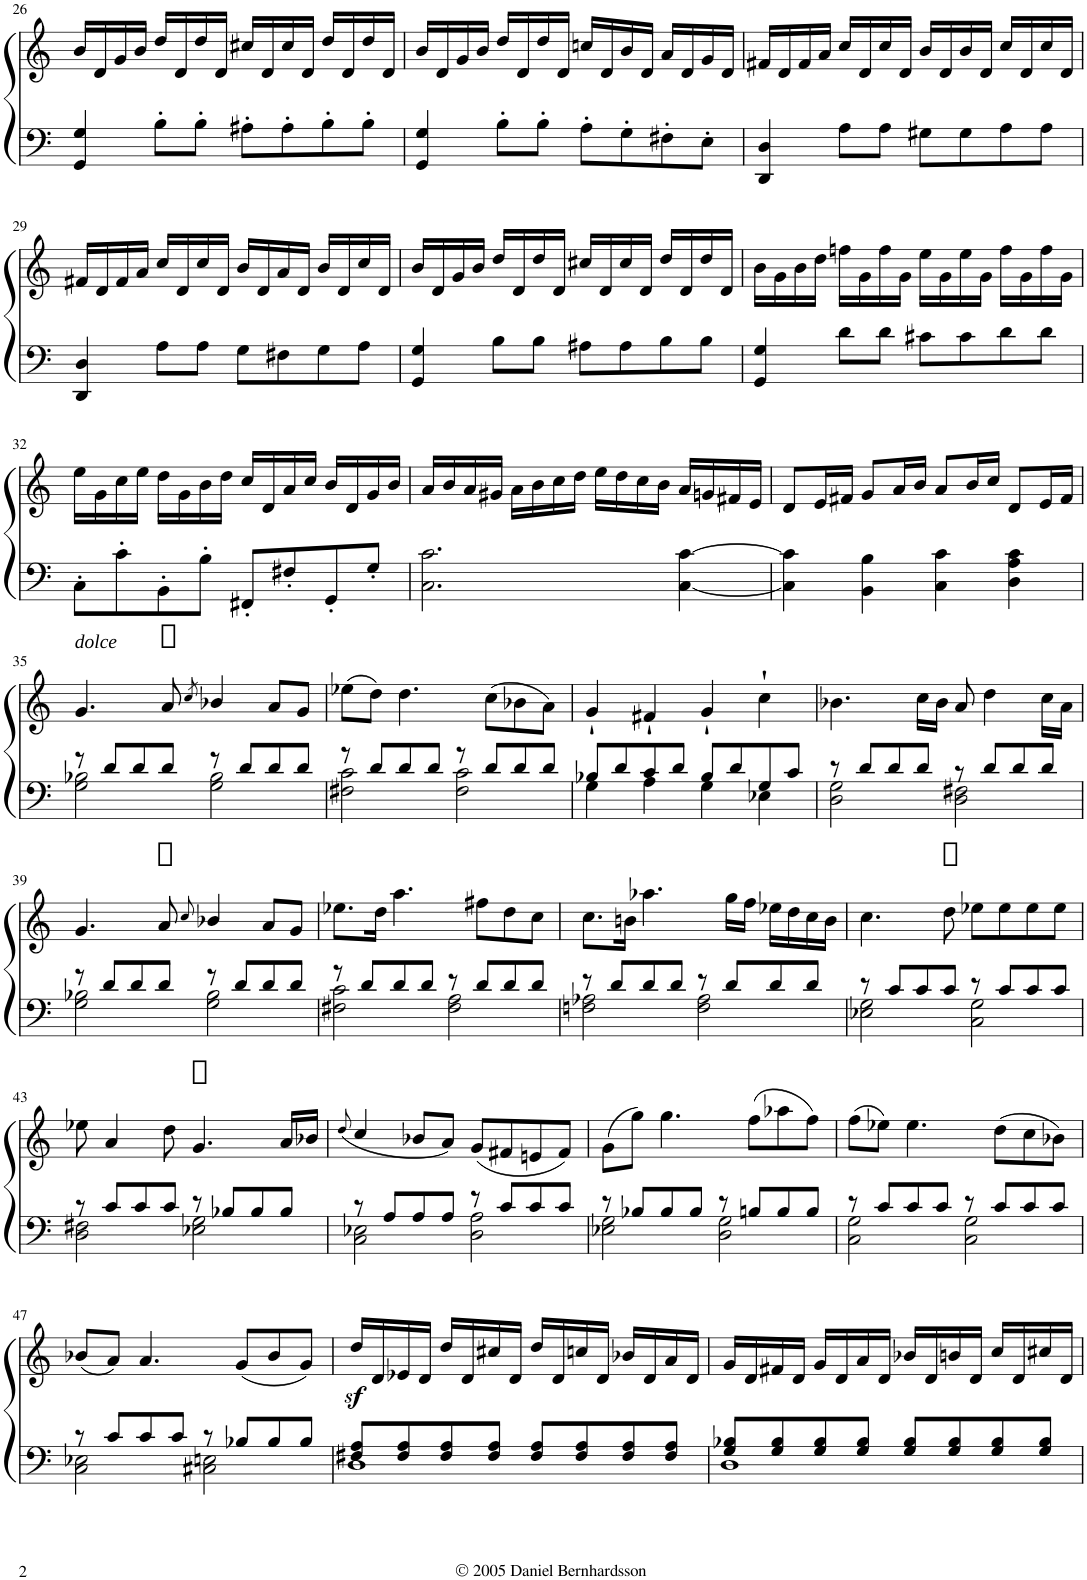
**kern	**kern
*part1	*part1
*staff2	*staff1
*I"Piano	*
*I'Pno.	*
!!LO:PB:g=z
*clefF4	*clefG2
*k[]	*k[]
*M4/4	*M4/4
*met(c)	*met(c)
=26	=26
4GG/ 4G/	16b/LL
.	16d/
.	16g/
.	16b/JJ
8B'\L	16dd/LL
.	16d/
8B'\J	16dd/
.	16d/JJ
8A#X'\L	16cc#X/LL
.	16d/
8A#'\	16cc#/
.	16d/JJ
8B'\	16dd/LL
.	16d/
8B'\J	16dd/
.	16d/JJ
=27	=27
4GG/ 4G/	16b/LL
.	16d/
.	16g/
.	16b/JJ
8B'\L	16dd/LL
.	16d/
8B'\J	16dd/
.	16d/JJ
8A'\L	16ccn/LL
.	16d/
8G'\	16b/
.	16d/JJ
8F#X'\	16a/LL
.	16d/
8E'\J	16g/
.	16d/JJ
=28	=28
4DD/ 4D/	16f#X/LL
.	16d/
.	16f#/
.	16a/JJ
8A\L	16cc/LL
.	16d/
8A\J	16cc/
.	16d/JJ
8G#X\L	16b/LL
.	16d/
8G#\	16b/
.	16d/JJ
8A\	16cc/LL
.	16d/
8A\J	16cc/
.	16d/JJ
!!LO:LB:g=z
=29	=29
4DD/ 4D/	16f#X/LL
.	16d/
.	16f#/
.	16a/JJ
8A\L	16cc/LL
.	16d/
8A\J	16cc/
.	16d/JJ
8G\L	16b/LL
.	16d/
8F#X\	16a/
.	16d/JJ
8G\	16b/LL
.	16d/
8A\J	16cc/
.	16d/JJ
=30	=30
4GG/ 4G/	16b/LL
.	16d/
.	16g/
.	16b/JJ
8B\L	16dd/LL
.	16d/
8B\J	16dd/
.	16d/JJ
8A#X\L	16cc#X/LL
.	16d/
8A#\	16cc#/
.	16d/JJ
8B\	16dd/LL
.	16d/
8B\J	16dd/
.	16d/JJ
=31	=31
4GG/ 4G/	16b\LL
.	16g\
.	16b\
.	16dd\JJ
8d\L	16ffn\LL
.	16g\
8d\J	16ff\
.	16g\JJ
8c#X\L	16ee\LL
.	16g\
8c#\	16ee\
.	16g\JJ
8d\	16ff\LL
.	16g\
8d\J	16ff\
.	16g\JJ
!!LO:LB:g=z
=32	=32
8C'\L	16ee\LL
.	16g\
8c'\	16cc\
.	16ee\JJ
8BB'\	16dd\LL
.	16g\
8B'\J	16b\
.	16dd\JJ
8FF#X'/L	16cc/LL
.	16d/
8F#X'/	16a/
.	16cc/JJ
8GG'/	16b/LL
.	16d/
8G'/J	16g/
.	16b/JJ
=33	=33
2.C\ 2.c\	16a/LL
.	16b/
.	16a/
.	16g#X/JJ
.	16a\LL
.	16b\
.	16cc\
.	16dd\JJ
.	16ee\LL
.	16dd\
.	16cc\
.	16b\JJ
[4C\ [4c\	16a/LL
.	16gn/
.	16f#X/
.	16e/JJ
=34	=34
4C\] 4c\]	8d/L
.	16e/L
.	16f#X/JJ
4BB\ 4B\	8g/L
.	16a/L
.	16b/JJ
4C\ 4c\	8a/L
.	16b/L
.	16cc/JJ
4D\ 4A\ 4c\	8d/L
.	16e/L
.	16f#/JJ
!!LO:LB:g=z
=35	=35
*^	*
!	!	!LO:TX:a:i:t=dolce
8r	2G\ 2B-X\	4.g/
8d/L	.	.
8d/	.	.
8d/J	.	8a/
.	.	8qcc/
8r	2G\ 2B-\	4b-X/
8d/L	.	.
8d/	.	8a/L
8d/J	.	8g/J
=36	=36	=36
8r	2F#X\ 2c\	(8ee-X\L
8d/L	.	8dd\J)
8d/	.	4.dd\
8d/J	.	.
8r	2F#\ 2c\	.
8d/L	.	(8cc\L
8d/	.	8b-X\
8d/J	.	8a\J)
=37	=37	=37
8B-X/L	4G\	4g`/
8d/	.	.
8c/	4A\	4f#X`/
8d/J	.	.
8B-/L	4G\	4g`/
8d/	.	.
8G/	4E-X\	4cc`\
8c/J	.	.
=38	=38	=38
8r	2D\ 2G\	4.b-X\
8d/L	.	.
8d/	.	.
8d/J	.	16cc\LL
.	.	16b-\JJ
8r	2D\ 2F#X\	8a/
8d/L	.	4dd\
8d/	.	.
8d/J	.	16cc\LL
.	.	16a\JJ
!!LO:LB:g=z
=39	=39	=39
8r	2G\ 2B-X\	4.g/
8d/L	.	.
8d/	.	.
8d/J	.	8a/
.	.	8qcc/
8r	2G\ 2B-\	4b-X/
8d/L	.	.
8d/	.	8a/L
8d/J	.	8g/J
=40	=40	=40
8r	2F#X\ 2c\	8.ee-X\L
8d/L	.	.
.	.	16dd\Jk
8d/	.	4.aa\
8d/J	.	.
8r	2F#\ 2A\	.
8d/L	.	8ff#X\L
8d/	.	8dd\
8d/J	.	8cc\J
=41	=41	=41
8r	2Fn\ 2A-X\	8.cc\L
8d/L	.	.
.	.	16bn\Jk
8d/	.	4.aa-X\
8d/J	.	.
8r	2F\ 2A-\	.
8d/L	.	16gg\LL
.	.	16ff\JJ
8d/	.	16ee-X\LL
.	.	16dd\
8d/J	.	16cc\
.	.	16b\JJ
=42	=42	=42
8r	2E-X\ 2G\	4.cc\
8c/L	.	.
8c/	.	.
8c/J	.	8dd\
8r	2C\ 2G\	8ee-X\L
8c/L	.	8ee-\
8c/	.	8ee-\
8c/J	.	8ee-\J
!!LO:LB:g=z
=43	=43	=43
8r	2D\ 2F#X\	8ee-X\
8c/L	.	4a/
8c/	.	.
8c/J	.	8dd\
8r	2E-X\ 2G\	4.g/
8B-X/L	.	.
8B-/	.	.
8B-/J	.	16a/LL
.	.	16b-X/JJ
=44	=44	=44
.	.	(8qdd/
8r	2C\ 2E-X\	4cc/
8A/L	.	.
8A/	.	8b-X/L
8A/J	.	8a/J)
8r	2D\ 2A\	(8g/L
8c/L	.	8f#X/
8c/	.	8en/
8c/J	.	8f#/J)
=45	=45	=45
8r	2E-X\ 2G\	(8g\L
8B-X/L	.	8gg\J)
8B-/	.	4.gg\
8B-/J	.	.
8r	2D\ 2G\	.
8Bn/L	.	(8ff\L
8B/	.	8aa-X\
8B/J	.	8ff\J)
=46	=46	=46
8r	2C\ 2G\	(8ff\L
8c/L	.	8ee-X\J)
8c/	.	4.ee-\
8c/J	.	.
8r	2C\ 2G\	.
8c/L	.	(8dd\L
8c/	.	8cc\
8c/J	.	8b-X\J)
!!LO:LB:g=z
=47	=47	=47
8r	2C\ 2E-X\	(8b-X/L
8c/L	.	8a/J)
8c/	.	4.a/
8c/J	.	.
8r	2C#X\ 2En\	.
8B-X/L	.	(8g/L
8B-/	.	8b-/
8B-/J	.	8g/J)
=48	=48	=48
8F#X/ 8A/L	1D	16ddz</LL
.	.	16d/
8F#/ 8A/	.	16e-X/
.	.	16d/JJ
8F#/ 8A/	.	16dd/LL
.	.	16d/
8F#/ 8A/J	.	16cc#X/
.	.	16d/JJ
8F#/ 8A/L	.	16dd/LL
.	.	16d/
8F#/ 8A/	.	16ccn/
.	.	16d/JJ
8F#/ 8A/	.	16b-X/LL
.	.	16d/
8F#/ 8A/J	.	16a/
.	.	16d/JJ
=49	=49	=49
8G/ 8B-X/L	1D	16g/LL
.	.	16d/
8G/ 8B-/	.	16f#X/
.	.	16d/JJ
8G/ 8B-/	.	16g/LL
.	.	16d/
8G/ 8B-/J	.	16a/
.	.	16d/JJ
8G/ 8B-/L	.	16b-X/LL
.	.	16d/
8G/ 8B-/	.	16bn/
.	.	16d/JJ
8G/ 8B-/	.	16cc/LL
.	.	16d/
8G/ 8B-/J	.	16cc#X/
.	.	16d/JJ
*v	*v	*
=	=
*-	*-
